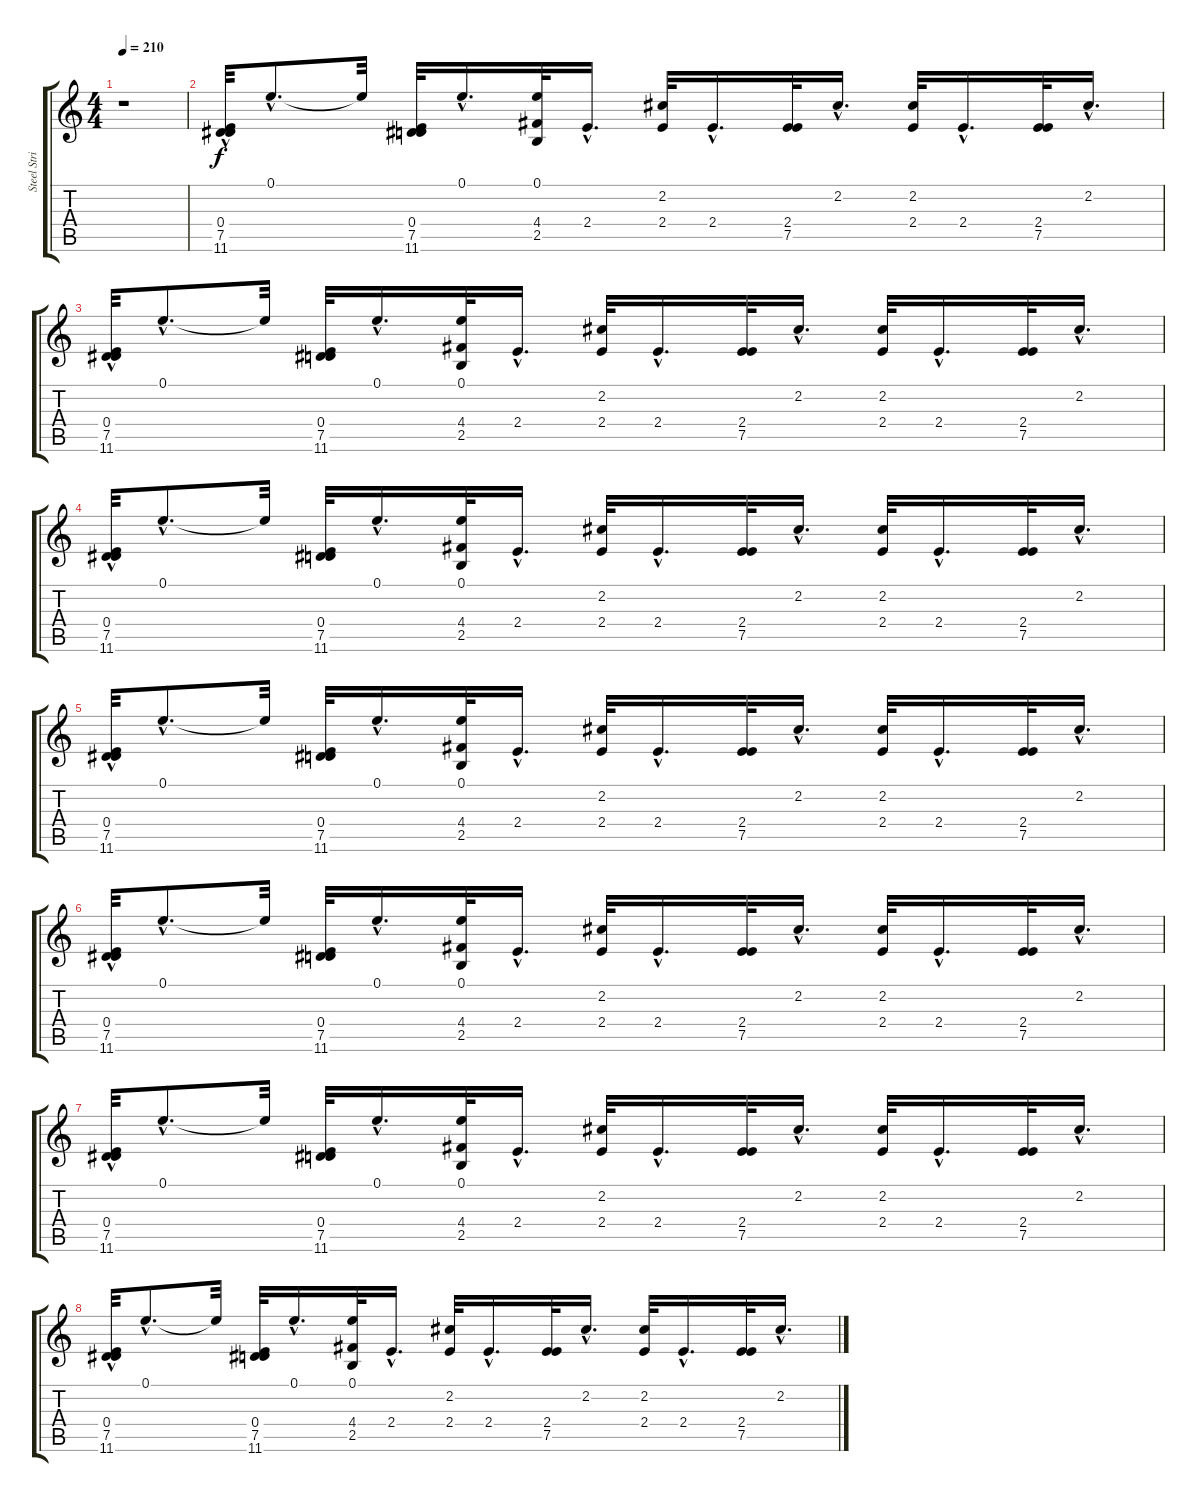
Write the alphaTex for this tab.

\track ("Steel String" "Steel Stri") {instrument acousticguitarsteel}
\staff {score tabs}
\tuning (E4 B3 G3 D3 A2 E2) {hide}
\ts (4 4)
\tempo 210
\clef g2
\ks c
r.1{dy f instrument acousticguitarsteel} |
(0.4{hac} 7.5 11.6).32 0.1{hac}.8{d} 0.1{t}.32 (0.4 7.5 11.6).32 0.1{hac}.16{d} (0.1 4.4 2.5).32 2.4{hac}.16{d} (2.2 2.4).32 2.4{hac}.16{d} (2.4 7.5).32 2.2{hac}.16{d} (2.2 2.4).32 2.4{hac}.16{d} (2.4 7.5).32 2.2{hac}.16{d} |
(0.4{hac} 7.5 11.6).32 0.1{hac}.8{d} 0.1{t}.32 (0.4 7.5 11.6).32 0.1{hac}.16{d} (0.1 4.4 2.5).32 2.4{hac}.16{d} (2.2 2.4).32 2.4{hac}.16{d} (2.4 7.5).32 2.2{hac}.16{d} (2.2 2.4).32 2.4{hac}.16{d} (2.4 7.5).32 2.2{hac}.16{d} |
(0.4{hac} 7.5 11.6).32 0.1{hac}.8{d} 0.1{t}.32 (0.4 7.5 11.6).32 0.1{hac}.16{d} (0.1 4.4 2.5).32 2.4{hac}.16{d} (2.2 2.4).32 2.4{hac}.16{d} (2.4 7.5).32 2.2{hac}.16{d} (2.2 2.4).32 2.4{hac}.16{d} (2.4 7.5).32 2.2{hac}.16{d} |
(0.4{hac} 7.5 11.6).32 0.1{hac}.8{d} 0.1{t}.32 (0.4 7.5 11.6).32 0.1{hac}.16{d} (0.1 4.4 2.5).32 2.4{hac}.16{d} (2.2 2.4).32 2.4{hac}.16{d} (2.4 7.5).32 2.2{hac}.16{d} (2.2 2.4).32 2.4{hac}.16{d} (2.4 7.5).32 2.2{hac}.16{d} |
(0.4{hac} 7.5 11.6).32 0.1{hac}.8{d} 0.1{t}.32 (0.4 7.5 11.6).32 0.1{hac}.16{d} (0.1 4.4 2.5).32 2.4{hac}.16{d} (2.2 2.4).32 2.4{hac}.16{d} (2.4 7.5).32 2.2{hac}.16{d} (2.2 2.4).32 2.4{hac}.16{d} (2.4 7.5).32 2.2{hac}.16{d} |
(0.4{hac} 7.5 11.6).32 0.1{hac}.8{d} 0.1{t}.32 (0.4 7.5 11.6).32 0.1{hac}.16{d} (0.1 4.4 2.5).32 2.4{hac}.16{d} (2.2 2.4).32 2.4{hac}.16{d} (2.4 7.5).32 2.2{hac}.16{d} (2.2 2.4).32 2.4{hac}.16{d} (2.4 7.5).32 2.2{hac}.16{d} |
(0.4{hac} 7.5 11.6).32 0.1{hac}.8{d} 0.1{t}.32 (0.4 7.5 11.6).32 0.1{hac}.16{d} (0.1 4.4 2.5).32 2.4{hac}.16{d} (2.2 2.4).32 2.4{hac}.16{d} (2.4 7.5).32 2.2{hac}.16{d} (2.2 2.4).32 2.4{hac}.16{d} (2.4 7.5).32 2.2{hac}.16{d}
